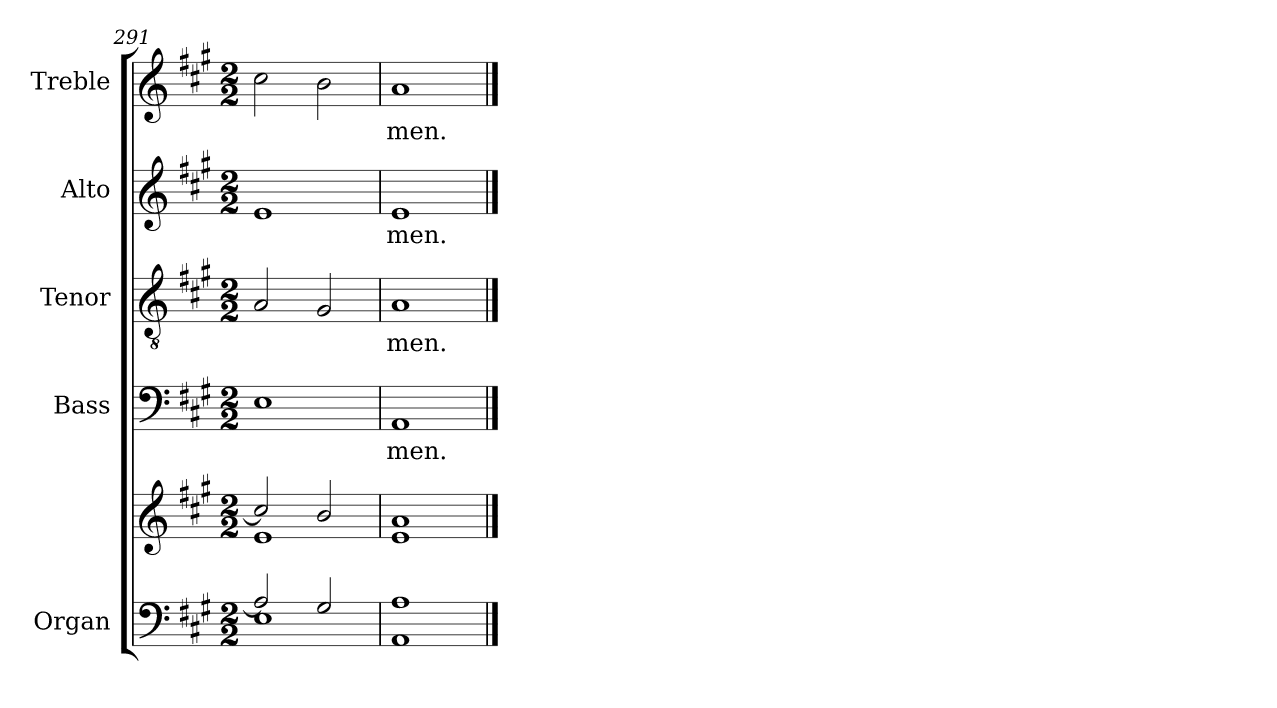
**kern	**kern	**kern	**text	**kern	**text	**kern	**text	**kern	**text
*part5	*part5	*part4	*part4	*part3	*part3	*part2	*part2	*part1	*part1
*staff6	*staff5	*staff4	*staff4	*staff3	*staff3	*staff2	*staff2	*staff1	*staff1
*I"Organ	*	*I"Bass	*	*I"Tenor	*	*I"Alto	*	*I"Treble	*
*I'Org.	*	*I'B.	*	*I'T.	*	*I'A.	*	*I'Tr.	*
*clefF4	*clefG2	*clefF4	*	*clefGv2	*	*clefG2	*	*clefG2	*
*	*	*	*	*ITrd7c12	*	*	*	*	*
*k[f#c#g#]	*k[f#c#g#]	*k[f#c#g#]	*	*k[f#c#g#]	*	*k[f#c#g#]	*	*k[f#c#g#]	*
*A:	*A:	*A:	*	*A:	*	*A:	*	*A:	*
*M2/2	*M2/2	*M2/2	*	*M2/2	*	*M2/2	*	*M2/2	*
=291	=291	=291	=291	=291	=291	=291	=291	=291	=291
*^	*^	*	*	*	*	*	*	*	*
2Ai/]	1Ei	2cc#i/]	1ei	1Ei	.	2AAi/	.	1ei	.	2cc#i\	.
2G#i/	.	2bi/	.	.	.	2GG#i/	.	.	.	2bi\	.
=292	=292	=292	=292	=292	=292	=292	=292	=292	=292	=292	=292
!	!	!	!	!	!LO:LY:b:color=#000000	!	!	!	!	!	!
!	!	!	!	!	!	!	!LO:LY:b:color=#000000	!	!	!	!
!	!	!	!	!	!	!	!	!	!LO:LY:b:color=#000000	!	!
!	!	!	!	!	!	!	!	!	!	!	!LO:LY:b:color=#000000
1Ai	1AAi	1ai	1ei	1AAi	-men.-	1AAi	-men.-	1ei	-men.-	1ai	-men.-
*v	*v	*	*	*	*	*	*	*	*	*	*
*	*v	*v	*	*	*	*	*	*	*	*
==	==	==	==	==	==	==	==	==	==
*-	*-	*-	*-	*-	*-	*-	*-	*-	*-
